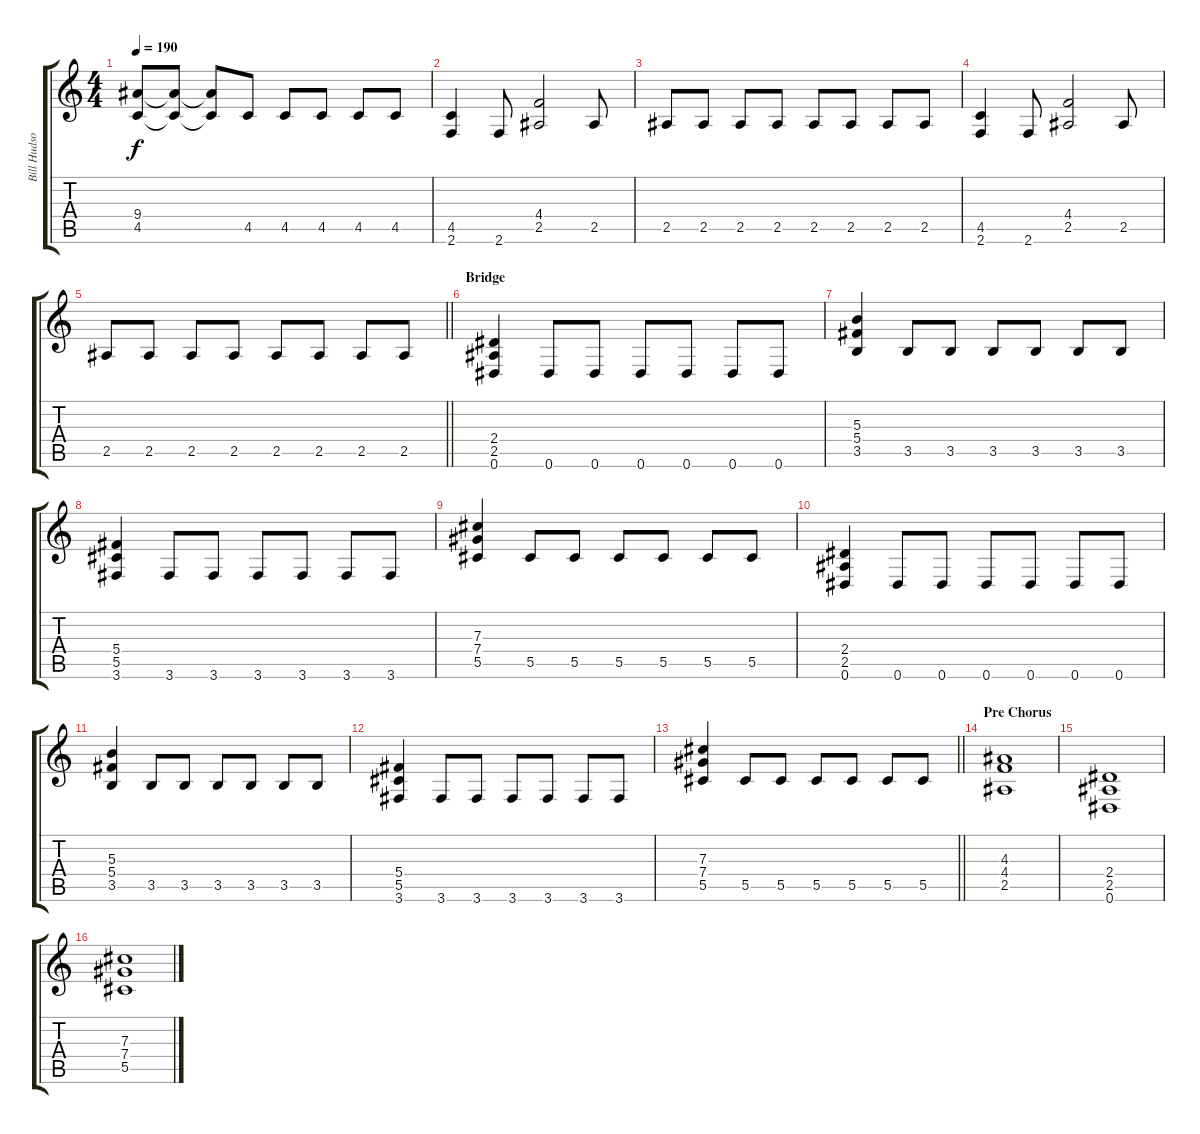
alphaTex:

\track ("Bill Hudson" "Bill Hudso") {instrument distortionguitar}
\staff {score tabs}
\tuning (Eb4 Bb3 Gb3 Db3 Ab2 Eb2) {hide}
\ts (4 4)
\tempo 190
\clef g2
\ks c
(9.4{t} 4.5{t}).8{dy f} (9.4{t} 4.5{t}).8 (9.4{t} 4.5{t}).8 4.5.8 4.5.8 4.5.8 4.5.8 4.5.8 |
(4.5 2.6).4 2.6.8 (4.4 2.5).2 2.5.8 |
2.5.8 2.5.8 2.5.8 2.5.8 2.5.8 2.5.8 2.5.8 2.5.8 |
(4.5 2.6).4 2.6.8 (4.4 2.5).2 2.5.8 |
\barLineRight lightlight
2.5.8 2.5.8 2.5.8 2.5.8 2.5.8 2.5.8 2.5.8 2.5.8 |
\section ("" "Bridge")
(2.4 2.5 0.6).4 0.6.8 0.6.8 0.6.8 0.6.8 0.6.8 0.6.8 |
(5.3 5.4 3.5).4 3.5.8 3.5.8 3.5.8 3.5.8 3.5.8 3.5.8 |
(5.4 5.5 3.6).4 3.6.8 3.6.8 3.6.8 3.6.8 3.6.8 3.6.8 |
(7.3 7.4 5.5).4 5.5.8 5.5.8 5.5.8 5.5.8 5.5.8 5.5.8 |
(2.4 2.5 0.6).4 0.6.8 0.6.8 0.6.8 0.6.8 0.6.8 0.6.8 |
(5.3 5.4 3.5).4 3.5.8 3.5.8 3.5.8 3.5.8 3.5.8 3.5.8 |
(5.4 5.5 3.6).4 3.6.8 3.6.8 3.6.8 3.6.8 3.6.8 3.6.8 |
\barLineRight lightlight
(7.3 7.4 5.5).4 5.5.8 5.5.8 5.5.8 5.5.8 5.5.8 5.5.8 |
\section ("" "Pre Chorus")
(4.3 4.4 2.5).1 |
(2.4 2.5 0.6).1 |
(7.3 7.4 5.5).1
